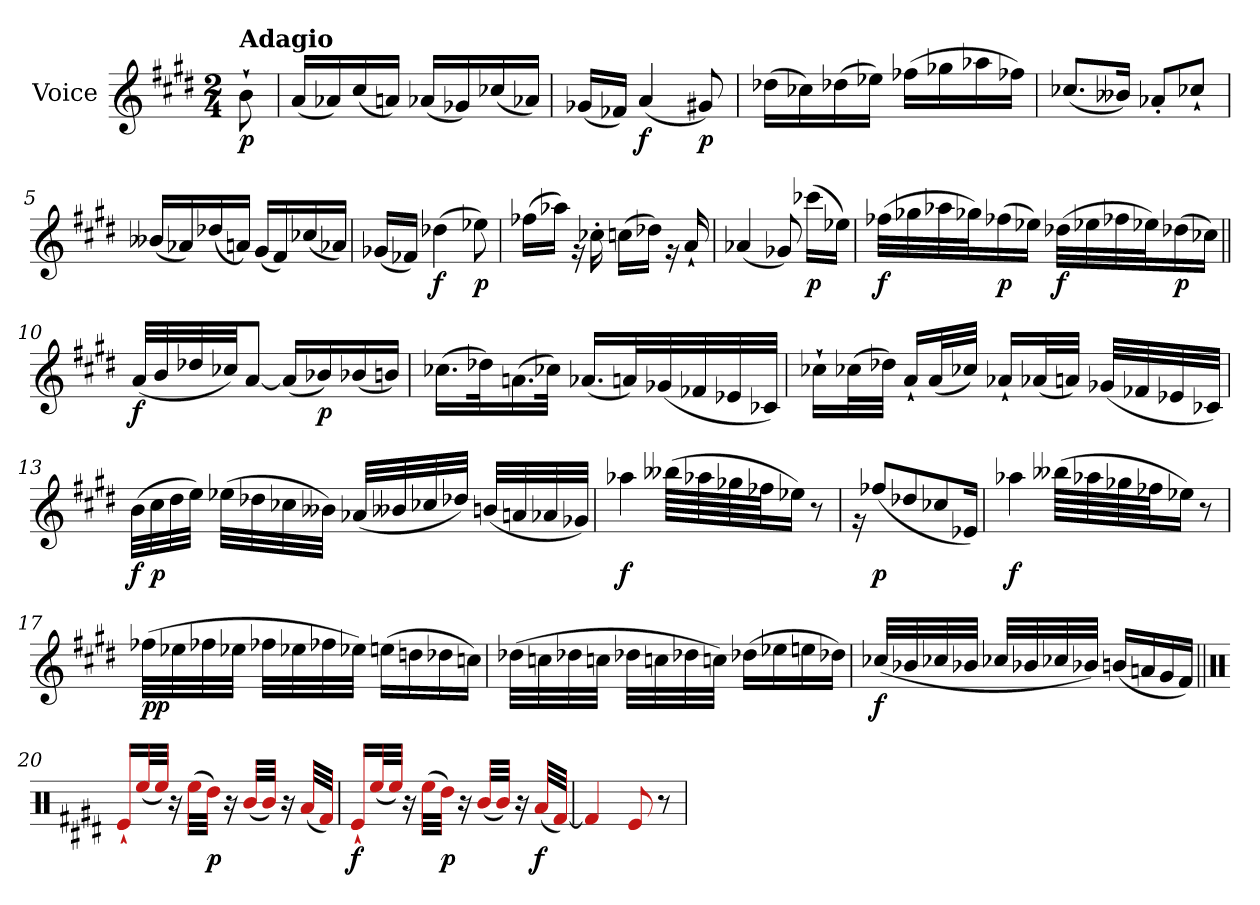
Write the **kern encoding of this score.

**kern	**dynam
*part1	*part1
*staff1	*staff1
*I"Voice	*
*clefG2	*
*k[f#c#g#d#]	*
*E:	*
*M2/4	*
=	=
!LO:TX:a:B:t=Adagio	!
!	!LO:DY:b
8b`>\	p
=1	=1
(<16a/LL	.
16a-Xi/)	.
(<16cc#/	.
16a/JJ)	.
(<16a-Xi/LL	.
16g-Xi/)	.
(<16cc-Xi/	.
16a-Xi/JJ)	.
=2	=2
(<16g-Xi/LL	.
16f-Xi/JJ)	.
!	!LO:DY:b
(<4a/	f
!	!LO:DY:b
8g#/)	p
=3	=3
(>16dd-Xi\LL	.
16cc-Xi\)	.
(>16dd-Xi\	.
16ee-Xi\JJ)	.
(>16ff-Xi\LL	.
16gg-Xi\	.
16aa-Xi\	.
16ff-Xi\JJ)	.
=4	=4
(<8.cc-Xi/L	.
16b--Xi/Jk)	.
8a-X'<i/L	.
8cc-X`<i/J	.
=5	=5
(<16b--Xi/LL	.
16a-Xi/)	.
(<16dd-Xi/	.
16a/JJ)	.
(<16g#/LL	.
16f#/)	.
(<16cc-Xi/	.
16a-Xi/JJ)	.
!!LO:LB:g=z
=6	=6
(<16g-Xi/LL	.
16f-Xi/JJ)	.
!	!LO:DY:b
(>4dd-Xi\	f
!	!LO:DY:b
8ee-Xi\)	p
=7	=7
(>16ff-Xi\LL	.
16aa-Xi\JJ)	.
16rg	.
16cc-X'>i\	.
(>16ccni\LL	.
16dd-Xi\JJ)	.
16rg	.
16a`</	.
=8	=8
(<4a-Xi/	.
8g-Xi/)	.
!	!LO:DY:b
(>16ccc-Xi\LL	p
16ee-Xi\JJ)	.
=9	=9
!	!LO:DY:b
(>32ff-Xi\LLL	f
32gg-Xi\	.
32aa-Xi\	.
32gg-Xi\J)	.
!	!LO:DY:b
(>16ff-Xi\	p
16ee-Xi\JJ)	.
!	!LO:DY:b
(>32dd-Xi\LLL	f
32ee-Xi\	.
32ff-Xi\	.
32ee-Xi\J)	.
!	!LO:DY:b
(>16dd-Xi\	p
16cc-Xi\JJ)	.
!!LO:LB:g=z
=10||	=10||
!	!LO:DY:b
(<32a/LLL	f
32b/	.
32dd-Xi/	.
32cc-Xi/JJ)	.
[8a/J	.
(<16a/LL]	.
!	!LO:DY:b
16b-Xi/)	p
(<16b-Xi/	.
16b/JJ)	.
=11	=11
(>16.cc-Xi\LL	.
32dd-Xi\k)	.
(>16.an\	.
32cc-Xi\JJk)	.
(<16.a-Xi/LL	.
32a/L)	.
(<32g-Xi/	.
32f-Xi/	.
32e-Xi/	.
32c-Xi/JJJ)	.
=12	=12
16cc-X`>i\LL	.
(>32cc-Xi\L	.
32dd-Xi\JJJ)	.
16a`</LL	.
(<32a/L	.
32cc-Xi/JJJ)	.
16a-X`<i/LL	.
(<32a-Xi/L	.
32a/JJJ)	.
(<32g-Xi/LLL	.
32f-Xi/	.
32e-Xi/	.
32c-Xi/JJJ)	.
!!LO:LB:g=z
=13	=13
!	!LO:DY:b
(>32b\LLL	f
!	!LO:DY:b
32cc#\	p
32dd#\	.
32ee\JJJ)	.
(>32ee-Xi\LLL	.
32dd-Xi\	.
32cc-Xi\	.
32b--Xi\JJJ)	.
!	!LO:DY:b
!	!LO:DY:n=1:b
(<32a-Xi/LLL	p f
32b--Xi/	.
32cc-Xi/	.
32dd-Xi/JJJ)	.
(<32b/LLL	.
32a/	.
32a-Xi/	.
32g-Xi/JJJ)	.
=14	=14
!	!LO:DY:b
4aa-Xi\	f
(>64bb--Xi\LLLL	.
64aa-Xi\	.
64gg-Xi\	.
64ff-Xi\JJ	.
16ee-Xi\JJ)	.
8r	.
=15	=15
16rg	.
!	!LO:DY:b
(<8ff-Xi/L	p
8dd-Xi/	.
8cc-Xi/	.
16e-Xi/Jk)	.
=16	=16
!	!LO:DY:b
4aa-Xi\	f
(>64bb--Xi\LLLL	.
64aa-Xi\	.
64gg-Xi\	.
64ff-Xi\JJ	.
16ee-Xi\JJ)	.
8r	.
!!LO:LB:g=z
=17	=17
!	!LO:DY:b
!	!LO:DY:n=1:b
(>32ff-Xi\LLL	p p
32ee-Xi\	.
32ff-Xi\	.
32ee-Xi\JJJ	.
32ff-Xi\LLL	.
32ee-Xi\	.
32ff-Xi\	.
32ee-Xi\JJJ)	.
(>16ee\LL	.
16ddn\	.
16dd-Xi\	.
16ccni\JJ)	.
=18	=18
(>32dd-Xi\LLL	.
32ccni\	.
32dd-Xi\	.
32ccni\JJJ	.
32dd-Xi\LLL	.
32ccni\	.
32dd-Xi\	.
32ccni\JJJ)	.
(>16dd-Xi\LL	.
16ee-Xi\	.
16ee\	.
16dd-Xi\JJ)	.
=19	=19
!	!LO:DY:b
(<32cc-Xi/LLL	f
32b-Xi/	.
32cc-Xi/	.
32b-Xi/JJJ	.
32cc-Xi/LLL	.
32b-Xi/	.
32cc-Xi/	.
32b-Xi/JJJ)	.
(<16b/LL	.
16an/	.
16g#/	.
16f#/JJ)	.
!!LO:LB:g=z
=20||	=20||
*clefX	*
16e`</LL	.
(<32ee-Xi/L	.
32ee/JJJ)	.
16r	.
(>32ee\LLL	.
!	!LO:DY:b
32dd-Xi\JJJ)	p
16r	.
(<32b-Xi/LLL	.
32b/JJJ)	.
16r	.
(<32an/LLL	.
32f#/JJJ)	.
=21	=21
!	!LO:DY:b
16e`</LL	f
(<32ee-Xi/L	.
32ee/JJJ)	.
16r	.
(>32ee\LLL	.
!	!LO:DY:b
32dd-Xi\JJJ)	p
16r	.
(<32b-Xi/LLL	.
32b/JJJ)	.
16r	.
!	!LO:DY:b
(<32an/LLL	f
[32f#/JJJ)	.
=22	=22
4f#/]	.
8e/	.
8r	.
=	=
*-	*-
